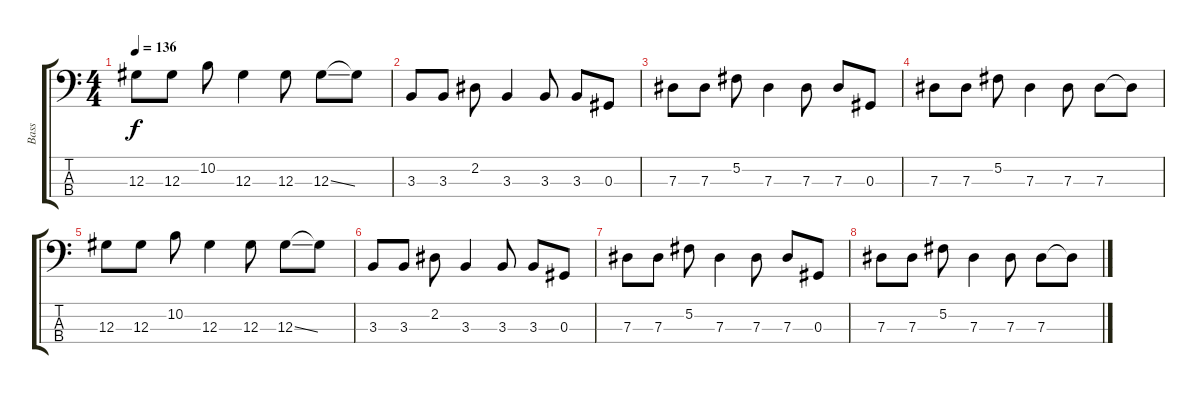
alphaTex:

\track ("Bass" "Bass") {instrument electricbasspick}
\staff {score tabs}
\tuning (Gb2 Db2 Ab1 Eb1) {hide}
\ts (4 4)
\tempo 136
\clef f4
\ks c
12.3.8{dy f} 12.3.8 10.2.8 12.3.4 12.3.8 12.3{ss}.8 12.3{t}.8 |
3.3.8 3.3.8 2.2.8 3.3.4 3.3.8 3.3.8 0.3.8 |
7.3.8 7.3.8 5.2.8 7.3.4 7.3.8 7.3.8 0.3.8 |
7.3.8 7.3.8 5.2.8 7.3.4 7.3.8 7.3.8 7.3{t}.8 |
12.3.8 12.3.8 10.2.8 12.3.4 12.3.8 12.3{ss}.8 12.3{t}.8 |
3.3.8 3.3.8 2.2.8 3.3.4 3.3.8 3.3.8 0.3.8 |
7.3.8 7.3.8 5.2.8 7.3.4 7.3.8 7.3.8 0.3.8 |
7.3.8 7.3.8 5.2.8 7.3.4 7.3.8 7.3.8 7.3{t}.8
